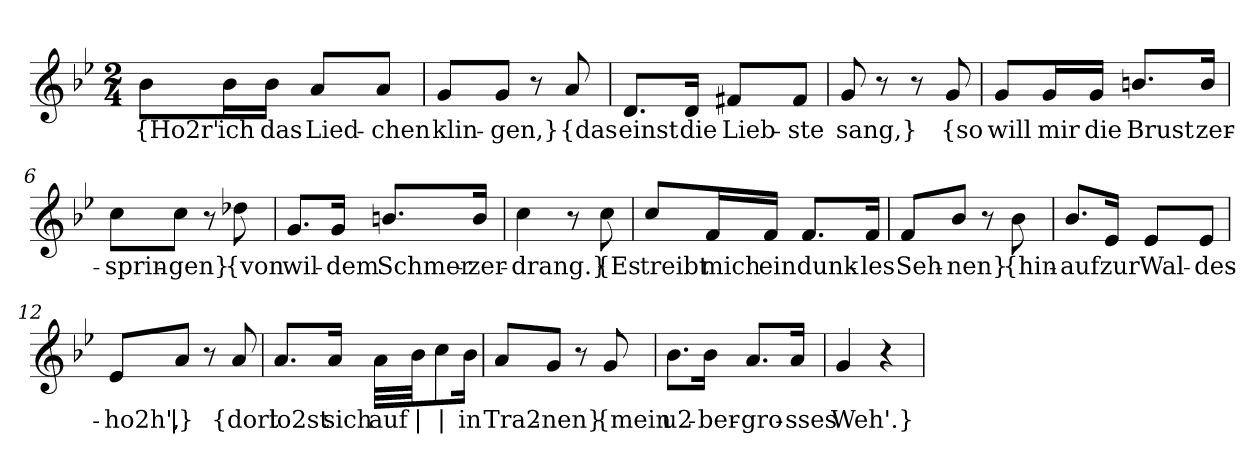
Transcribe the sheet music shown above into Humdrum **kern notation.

**kern	**text
*part1	*part1
*staff1	*staff1
*clefG2	*
*k[b-e-]	*
*M2/4	*
=1	=1
!	!LO:LY:b
8b-\L	{Ho2r'
!	!LO:LY:b
16b-\L	ich
!	!LO:LY:b
16b-\JJ	das
!	!LO:LY:b
8a/L	Lied-
!	!LO:LY:b
8a/J	-chen
=2	=2
!	!LO:LY:b
8g/L	klin-
!	!LO:LY:b
8g/J	-gen,}
8r	.
!	!LO:LY:b
8a/	{das
=3	=3
!	!LO:LY:b
8.d/L	einst
!	!LO:LY:b
16d/Jk	die
!	!LO:LY:b
8f#X/L	Lieb-
!	!LO:LY:b
8f#/J	-ste
=4	=4
!	!LO:LY:b
8g/	sang,}
8r	.
8r	.
!	!LO:LY:b
8g/	{so
=5	=5
!	!LO:LY:b
8g/L	will
!	!LO:LY:b
16g/L	mir
!	!LO:LY:b
16g/JJ	die
!	!LO:LY:b
8.bn/L	Brust
!	!LO:LY:b
16b/Jk	zer-
!!LO:LB:g=z
=6	=6
!	!LO:LY:b
8cc\L	-sprin-
!	!LO:LY:b
8cc\J	-gen}
8r	.
!	!LO:LY:b
8dd-X\	{von
=7	=7
!	!LO:LY:b
8.g/L	wil-
!	!LO:LY:b
16g/Jk	-dem
!	!LO:LY:b
8.bn/L	Schmer-
!	!LO:LY:b
16b/Jk	-zer-
=8	=8
!	!LO:LY:b
4cc\	-drang.}
8r	.
!	!LO:LY:b
8cc\	{Es
=9	=9
!	!LO:LY:b
8cc/L	treibt
!	!LO:LY:b
16f/L	mich
!	!LO:LY:b
16f/JJ	ein
!	!LO:LY:b
8.f/L	dunk-
!	!LO:LY:b
16f/Jk	-les
=10	=10
!	!LO:LY:b
8f/L	Seh-
!	!LO:LY:b
8b-/J	-nen}
8r	.
!	!LO:LY:b
8b-\	{hin-
!!LO:LB:g=z
=11	=11
!	!LO:LY:b
8.b-/L	-auf
!	!LO:LY:b
16e-/Jk	zur
!	!LO:LY:b
8e-/L	Wal-
!	!LO:LY:b
8e-/J	-des-
=12	=12
!	!LO:LY:b
8e-/L	-ho2h',
!	!LO:LY:b
8a/J	|}
8r	.
!	!LO:LY:b
8a/	{dort
=13	=13
!	!LO:LY:b
8.a/L	lo2st
!	!LO:LY:b
16a/Jk	sich
!	!LO:LY:b
32a\LLL	auf
!	!LO:LY:b
32b-\JJ	|
!	!LO:LY:b
8cc\	|
!	!LO:LY:b
16b-\Jk	in
=14	=14
!	!LO:LY:b
8a/L	Tra2-
!	!LO:LY:b
8g/J	-nen}
8r	.
!	!LO:LY:b
8g/	{mein
=15	=15
!	!LO:LY:b
8.b-\L	u2-
!	!LO:LY:b
16b-\Jk	-ber-
!	!LO:LY:b
8.a/L	-gro-
!	!LO:LY:b
16a/Jk	-sses
=16	=16
!	!LO:LY:b
4g/	Weh'.}
4r	.
=	=
*-	*-
